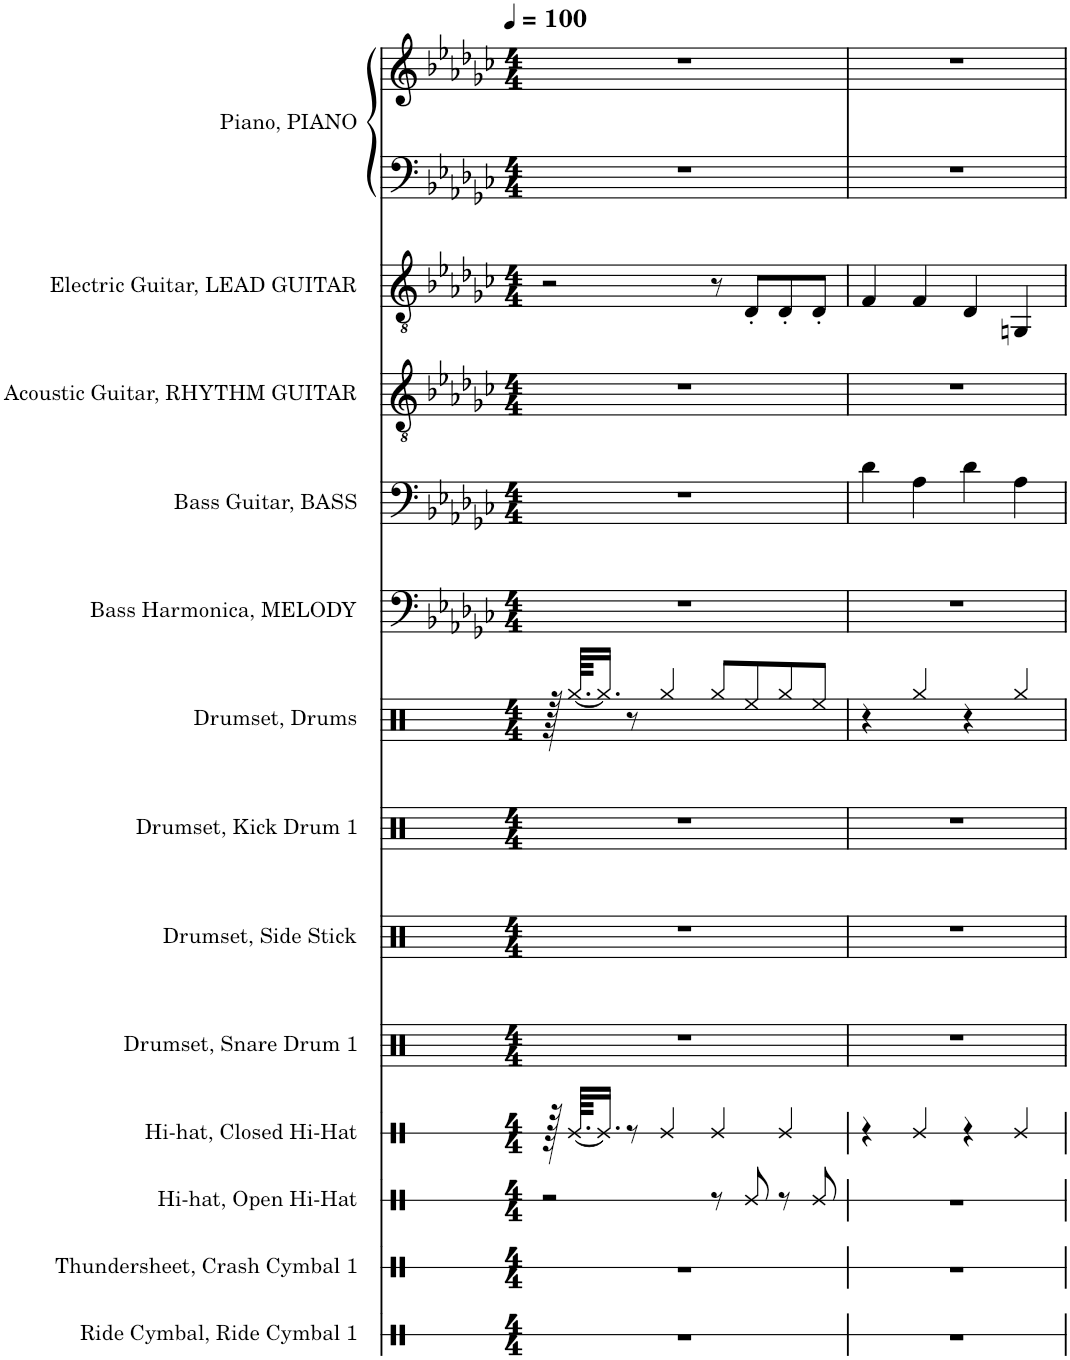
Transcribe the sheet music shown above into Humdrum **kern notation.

**kern	**kern	**kern	**kern	**kern	**kern	**kern	**kern	**kern	**kern	**kern	**kern	**kern	**kern
*part13	*part12	*part11	*part10	*part9	*part8	*part7	*part6	*part5	*part4	*part3	*part2	*part1	*part1
*staff14	*staff13	*staff12	*staff11	*staff10	*staff9	*staff8	*staff7	*staff6	*staff5	*staff4	*staff3	*staff2	*staff1
*I"Ride Cymbal, Ride Cymbal 1	*I"Thundersheet, Crash Cymbal 1	*I"Hi-hat, Open Hi-Hat	*I"Hi-hat, Closed Hi-Hat	*I"Drumset, Snare Drum 1	*I"Drumset, Side Stick	*I"Drumset, Kick Drum 1	*I"Drumset, Drums	*I"Bass Harmonica, MELODY	*I"Bass Guitar, BASS	*I"Acoustic Guitar, RHYTHM GUITAR	*I"Electric Guitar, LEAD GUITAR	*I"Piano, PIANO	*
*I'R. Cym.	*I'Thu.	*I'Hi-hat	*I'Hi-hat	*I'D. Set	*I'D. Set	*I'D. Set	*I'D. Set	*I'Bs. Harm.	*I'B. Guit.	*I'Guit.	*I'El. Guit.	*I'Pno.	*
*stria1	*stria1	*stria1	*stria1	*	*	*	*	*	*	*	*	*	*
*clefX	*clefX	*clefX	*clefX	*clefX	*clefX	*clefX	*clefX	*clefF4	*clefF4	*clefGv2	*clefGv2	*clefF4	*clefG2
*	*	*	*	*	*	*	*	*	*Trd7c12	*	*	*	*
*k[]	*k[]	*k[]	*k[]	*k[]	*k[]	*k[]	*k[]	*k[b-e-a-d-g-c-]	*k[b-e-a-d-g-c-]	*k[b-e-a-d-g-c-]	*k[b-e-a-d-g-c-]	*k[b-e-a-d-g-c-]	*k[b-e-a-d-g-c-]
*M4/4	*M4/4	*M4/4	*M4/4	*M4/4	*M4/4	*M4/4	*M4/4	*M4/4	*M4/4	*M4/4	*M4/4	*M4/4	*M4/4
*MM100	*MM100	*MM100	*MM100	*MM100	*MM100	*MM100	*MM100	*MM100	*MM100	*MM100	*MM100	*MM100	*MM100
=1	=1	=1	=1	=1	=1	=1	=1	=1	=1	=1	=1	=1	=1
1r	1r	2r	128r	1r	1r	1r	128r	1r	1r	1r	2r	1r	1r
.	.	.	[64.Re/KKLL	.	.	.	[64.Rgg/KKLL	.	.	.	.	.	.
.	.	.	16.Re/JJ]	.	.	.	16.Rgg/JJ]	.	.	.	.	.	.
.	.	.	8r	.	.	.	8r	.	.	.	.	.	.
.	.	.	4Re/	.	.	.	4Rgg/	.	.	.	.	.	.
.	.	8r	4Re/	.	.	.	8Rgg/L	.	.	.	8r	.	.
.	.	8Re/	.	.	.	.	8Ree/	.	.	.	8D-'/L	.	.
.	.	8r	4Re/	.	.	.	8Rgg/	.	.	.	8D-'/	.	.
.	.	8Re/	.	.	.	.	8Ree/J	.	.	.	8D-'/J	.	.
=2	=2	=2	=2	=2	=2	=2	=2	=2	=2	=2	=2	=2	=2
1r	1r	1r	4r	1r	1r	1r	4r	1r	4d-\	1r	4F/	1r	1r
.	.	.	4Re/	.	.	.	4Rgg/	.	4A-\	.	4F/	.	.
.	.	.	4r	.	.	.	4r	.	4d-\	.	4D-/	.	.
.	.	.	4Re/	.	.	.	4Rgg/	.	4A-\	.	4GGn/	.	.
=	=	=	=	=	=	=	=	=	=	=	=	=	=
*-	*-	*-	*-	*-	*-	*-	*-	*-	*-	*-	*-	*-	*-
